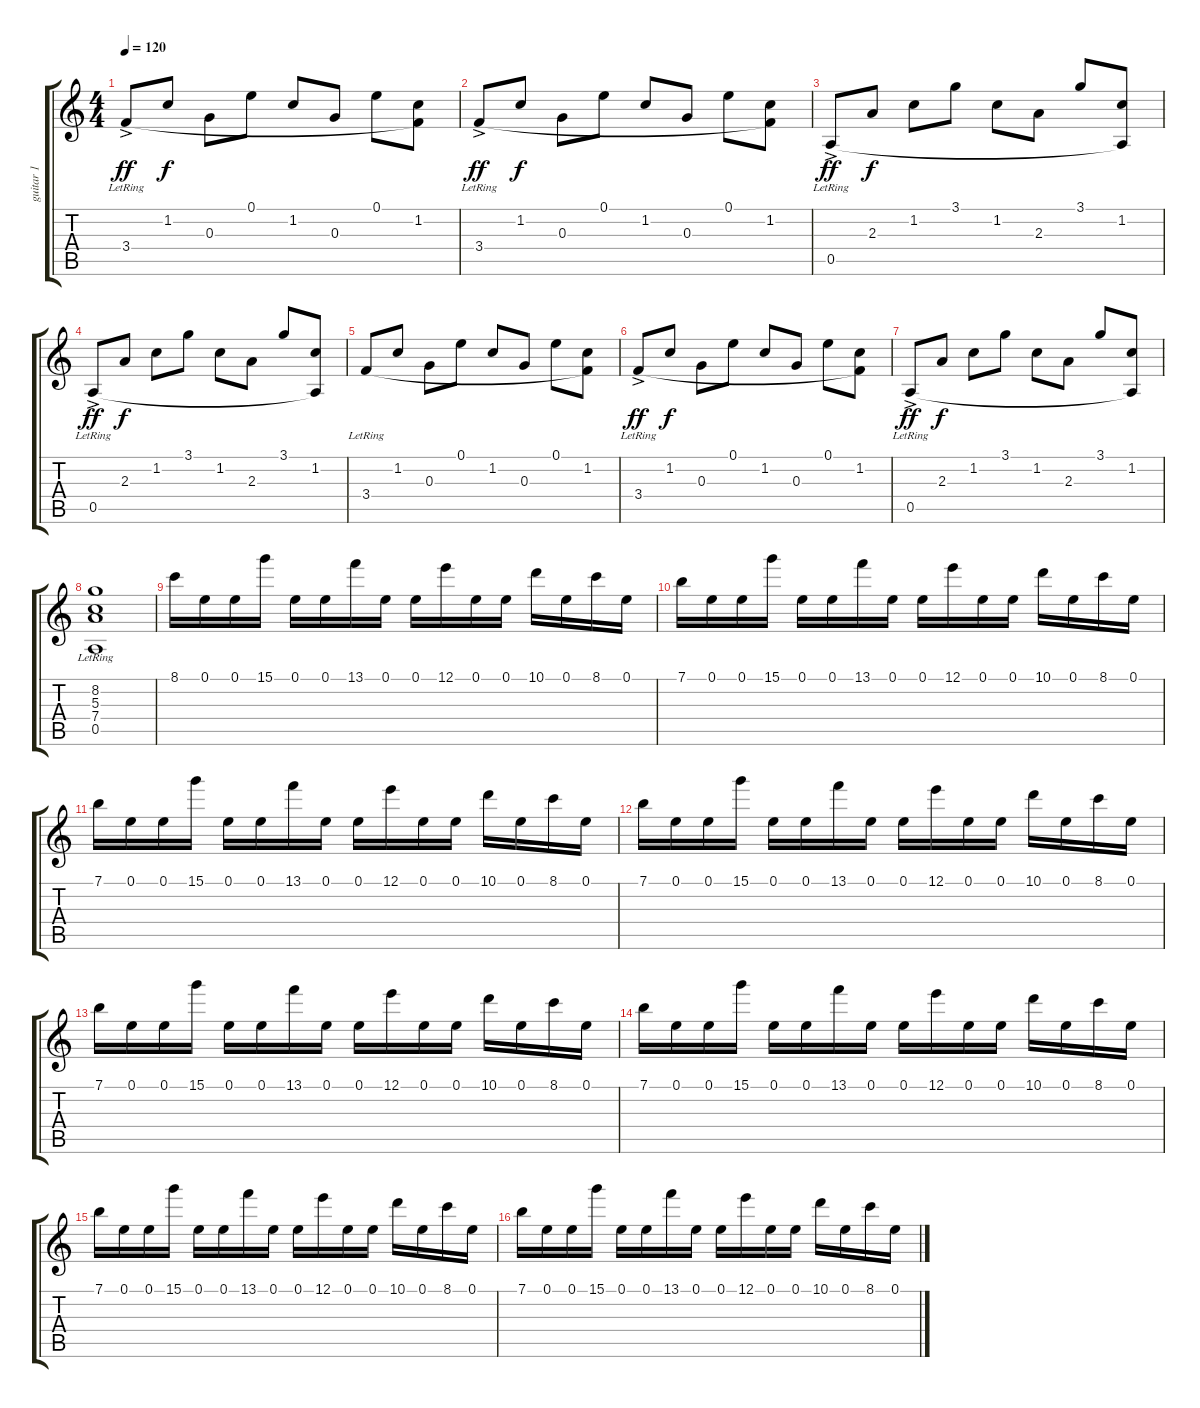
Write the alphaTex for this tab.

\track ("guitar 1" "guitar 1") {instrument electricguitarclean}
\staff {score tabs}
\tuning (E4 B3 G3 D3 A2 E2) {hide}
\ts (4 4)
\tempo 120
\clef g2
\ks c
3.4{ac lr}.8{dy ff} 1.2.8{dy f} 0.3.8 0.1.8 1.2.8 0.3.8 0.1.8 (1.2 3.4{t}).8 |
3.4{ac lr}.8{dy ff} 1.2.8{dy f} 0.3.8 0.1.8 1.2.8 0.3.8 0.1.8 (1.2 3.4{t}).8 |
0.5{ac lr}.8{dy ff} 2.3.8{dy f} 1.2.8 3.1.8 1.2.8 2.3.8 3.1.8 (1.2 0.5{t}).8 |
0.5{ac lr}.8{dy ff} 2.3.8{dy f} 1.2.8 3.1.8 1.2.8 2.3.8 3.1.8 (1.2 0.5{t}).8 |
3.4{lr}.8 1.2.8 0.3.8 0.1.8 1.2.8 0.3.8 0.1.8 (1.2 3.4{t}).8 |
3.4{ac lr}.8{dy ff} 1.2.8{dy f} 0.3.8 0.1.8 1.2.8 0.3.8 0.1.8 (1.2 3.4{t}).8 |
0.5{ac lr}.8{dy ff} 2.3.8{dy f} 1.2.8 3.1.8 1.2.8 2.3.8 3.1.8 (1.2 0.5{t}).8 |
(8.2{lr} 5.3{lr} 7.4{lr} 0.5{lr}).1 |
8.1.16{instrument distortionguitar} 0.1.16 0.1.16 15.1.16 0.1.16 0.1.16 13.1.16 0.1.16 0.1.16 12.1.16 0.1.16 0.1.16 10.1.16 0.1.16 8.1.16 0.1.16 |
7.1.16 0.1.16 0.1.16 15.1.16 0.1.16 0.1.16 13.1.16 0.1.16 0.1.16 12.1.16 0.1.16 0.1.16 10.1.16 0.1.16 8.1.16 0.1.16 |
7.1.16 0.1.16 0.1.16 15.1.16 0.1.16 0.1.16 13.1.16 0.1.16 0.1.16 12.1.16 0.1.16 0.1.16 10.1.16 0.1.16 8.1.16 0.1.16 |
7.1.16 0.1.16 0.1.16 15.1.16 0.1.16 0.1.16 13.1.16 0.1.16 0.1.16 12.1.16 0.1.16 0.1.16 10.1.16 0.1.16 8.1.16 0.1.16 |
7.1.16 0.1.16 0.1.16 15.1.16 0.1.16 0.1.16 13.1.16 0.1.16 0.1.16 12.1.16 0.1.16 0.1.16 10.1.16 0.1.16 8.1.16 0.1.16 |
7.1.16 0.1.16 0.1.16 15.1.16 0.1.16 0.1.16 13.1.16 0.1.16 0.1.16 12.1.16 0.1.16 0.1.16 10.1.16 0.1.16 8.1.16 0.1.16 |
7.1.16 0.1.16 0.1.16 15.1.16 0.1.16 0.1.16 13.1.16 0.1.16 0.1.16 12.1.16 0.1.16 0.1.16 10.1.16 0.1.16 8.1.16 0.1.16 |
7.1.16 0.1.16 0.1.16 15.1.16 0.1.16 0.1.16 13.1.16 0.1.16 0.1.16 12.1.16 0.1.16 0.1.16 10.1.16 0.1.16 8.1.16 0.1.16
